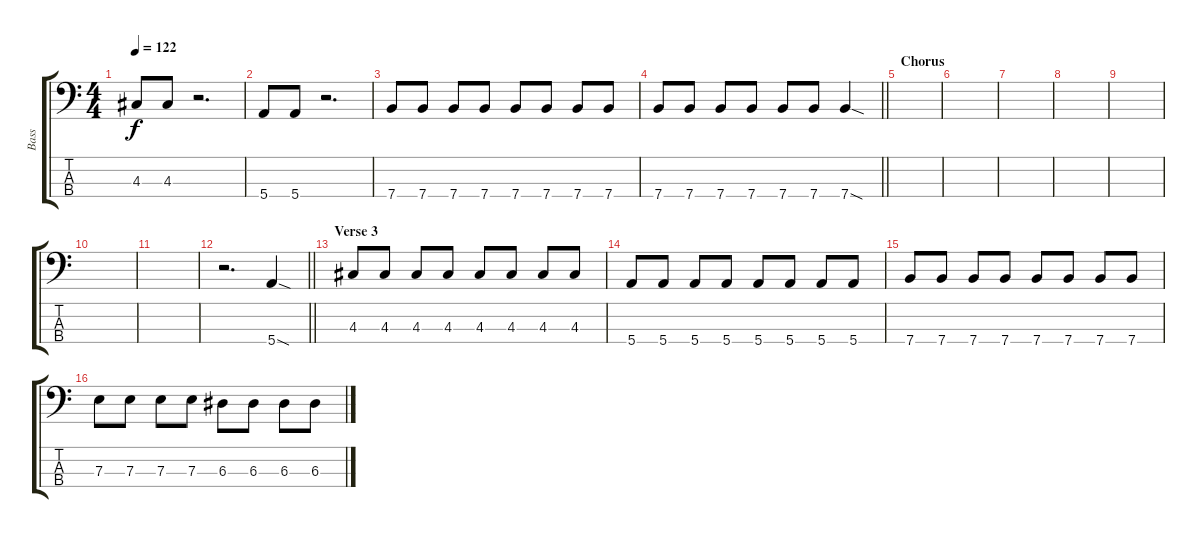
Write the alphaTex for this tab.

\track ("Bass" "Bass") {instrument electricbasspick}
\staff {score tabs}
\tuning (G2 D2 A1 E1) {hide}
\ts (4 4)
\tempo 122
\clef f4
\ks c
4.3.8{dy f} 4.3.8 r.2{d} |
5.4.8 5.4.8 r.2{d} |
7.4.8 7.4.8 7.4.8 7.4.8 7.4.8 7.4.8 7.4.8 7.4.8 |
\barLineRight lightlight
7.4.8 7.4.8 7.4.8 7.4.8 7.4.8 7.4.8 7.4{sod}.4 |
\section ("" "Chorus")
|
|
|
|
|
|
|
\barLineRight lightlight
r.2{d} 5.4{sod}.4 |
\section ("" "Verse 3")
4.3.8 4.3.8 4.3.8 4.3.8 4.3.8 4.3.8 4.3.8 4.3.8 |
5.4.8 5.4.8 5.4.8 5.4.8 5.4.8 5.4.8 5.4.8 5.4.8 |
7.4.8 7.4.8 7.4.8 7.4.8 7.4.8 7.4.8 7.4.8 7.4.8 |
7.3.8 7.3.8 7.3.8 7.3.8 6.3.8 6.3.8 6.3.8 6.3.8
